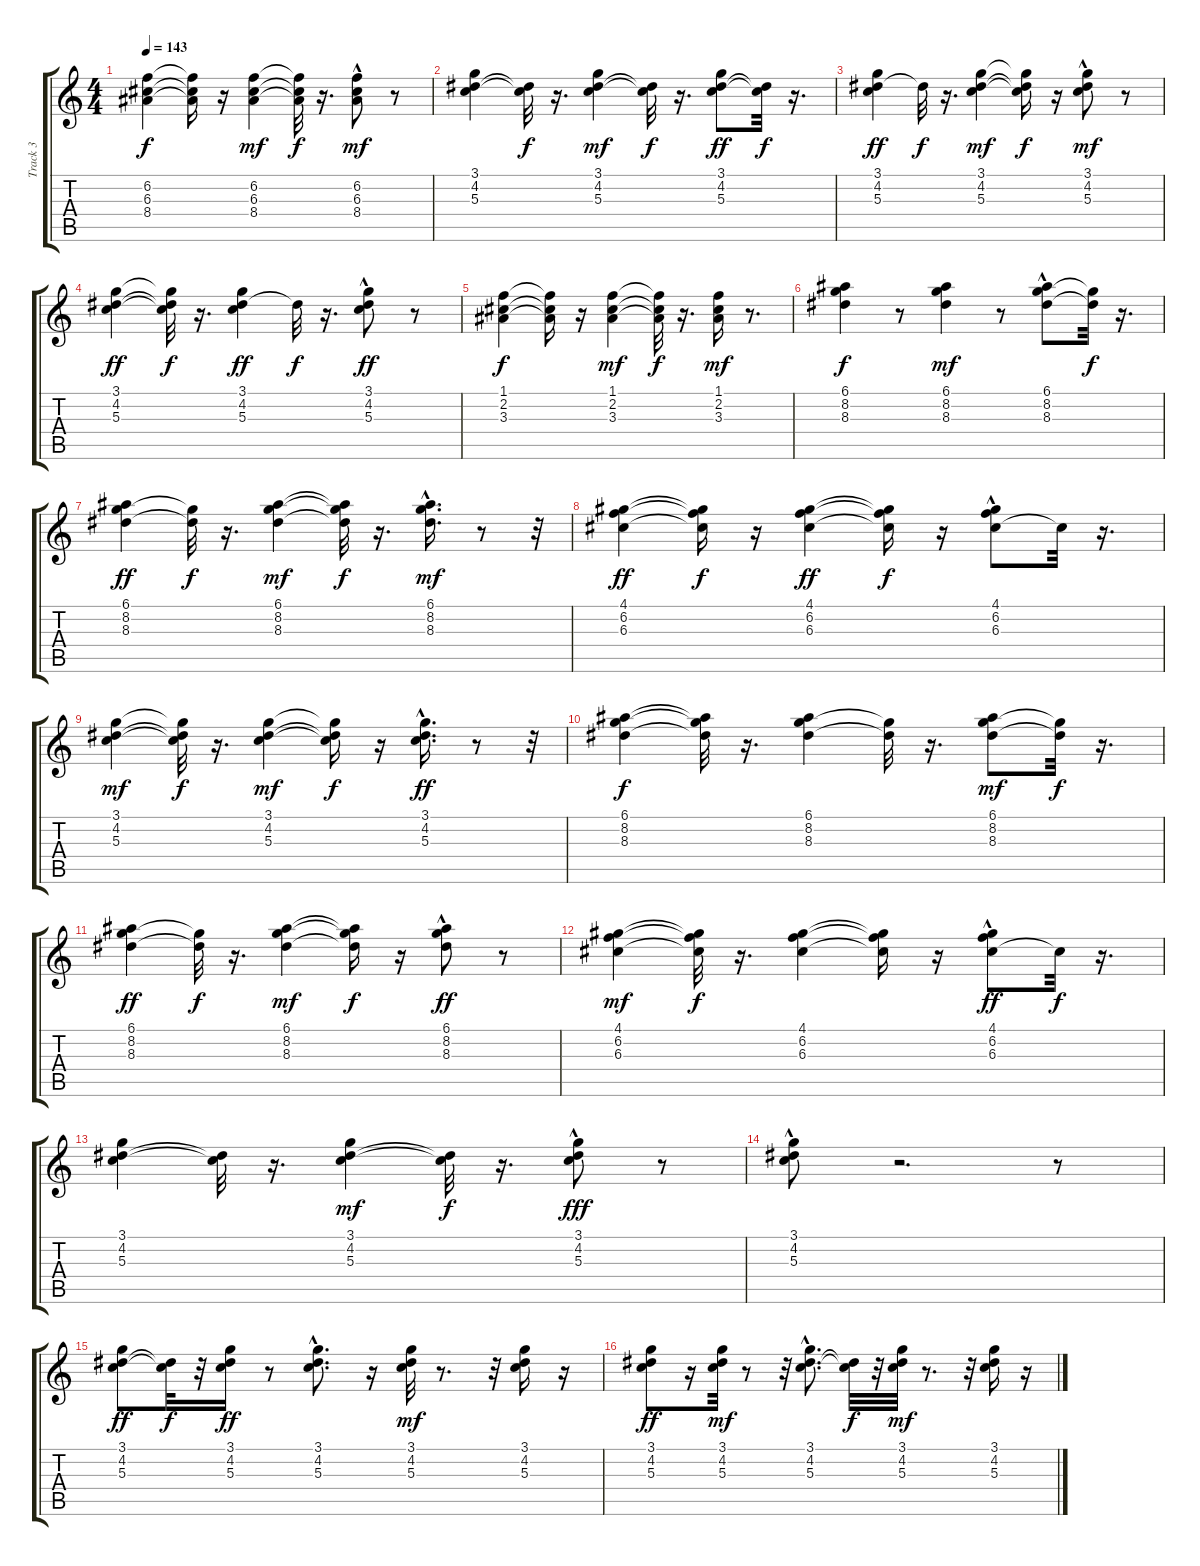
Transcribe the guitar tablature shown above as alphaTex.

\track ("Track 3" "Track 3") {instrument acousticguitarnylon}
\staff {score tabs}
\tuning (E4 B3 G3 D3 A2 E2) {hide}
\ts (4 4)
\tempo 143
\clef g2
\ks c
(6.2 6.3 8.4).4{dy f} (6.2{t} 6.3{t} 8.4{t}).16 r.16 (6.2 6.3 8.4).4{dy mf} (6.2{t} 6.3{t} 8.4{t}).32{dy f} r.16{d} (6.2 6.3 8.4{hac}).8{dy mf} r.8 |
(3.1 4.2 5.3).4 (4.2{t} 5.3{t}).32{dy f} r.16{d} (3.1 4.2 5.3).4{dy mf} (4.2{t} 5.3{t}).32{dy f} r.16{d} (3.1 4.2 5.3).8{dy ff} (4.2{t} 5.3{t}).32{dy f} r.16{d} |
(3.1 4.2 5.3).4{dy ff} 4.2{t}.32{dy f} r.16{d} (3.1 4.2 5.3).4{dy mf} (3.1{t} 4.2{t} 5.3{t}).16{dy f} r.16 (3.1{hac} 4.2 5.3).8{dy mf} r.8 |
(3.1 4.2 5.3).4{dy ff} (3.1{t} 4.2{t} 5.3{t}).32{dy f} r.16{d} (3.1 4.2 5.3).4{dy ff} 4.2{t}.32{dy f} r.16{d} (3.1 4.2{hac} 5.3).8{dy ff} r.8 |
(1.1 2.2 3.3).4{dy f} (1.1{t} 2.2{t} 3.3{t}).16 r.16 (1.1 2.2 3.3).4{dy mf} (1.1{t} 2.2{t} 3.3{t}).32{dy f} r.16{d} (1.1 2.2 3.3).16{dy mf} r.8{d} |
(6.1 8.2 8.3).4{dy f} r.8 (6.1 8.2 8.3).4{dy mf} r.8 (6.1{hac} 8.2 8.3).8 (8.2{t} 8.3{t}).32{dy f} r.16{d} |
(6.1 8.2 8.3).4{dy ff} (8.2{t} 8.3{t}).32{dy f} r.16{d} (6.1 8.2 8.3).4{dy mf} (6.1{t} 8.2{t} 8.3{t}).32{dy f} r.16{d} (6.1{hac} 8.2{hac} 8.3{hac}).16{d dy mf} r.8 r.32 |
(4.1 6.2 6.3).4{dy ff} (4.1{t} 6.2{t} 6.3{t}).16{dy f} r.16 (4.1 6.2 6.3).4{dy ff} (4.1{t} 6.2{t} 6.3{t}).16{dy f} r.16 (4.1 6.2{hac} 6.3).8 6.3{t}.32 r.16{d} |
(3.1 4.2 5.3).4{dy mf} (3.1{t} 4.2{t} 5.3{t}).32{dy f} r.16{d} (3.1 4.2 5.3).4{dy mf} (3.1{t} 4.2{t} 5.3{t}).16{dy f} r.16 (3.1{hac} 4.2{hac} 5.3{hac}).16{d dy ff} r.8 r.32 |
(6.1 8.2 8.3).4{dy f} (6.1{t} 8.2{t} 8.3{t}).32 r.16{d} (6.1 8.2 8.3).4 (8.2{t} 8.3{t}).32 r.16{d} (6.1 8.2 8.3).8{dy mf} (8.2{t} 8.3{t}).32{dy f} r.16{d} |
(6.1 8.2 8.3).4{dy ff} (8.2{t} 8.3{t}).32{dy f} r.16{d} (6.1 8.2 8.3).4{dy mf} (6.1{t} 8.2{t} 8.3{t}).16{dy f} r.16 (6.1{hac} 8.2 8.3).8{dy ff} r.8 |
(4.1 6.2 6.3).4{dy mf} (4.1{t} 6.2{t} 6.3{t}).32{dy f} r.16{d} (4.1 6.2 6.3).4 (4.1{t} 6.2{t} 6.3{t}).16 r.16 (4.1{hac} 6.2 6.3).8{dy ff} 6.3{t}.32{dy f} r.16{d} |
(3.1 4.2 5.3).4 (4.2{t} 5.3{t}).32 r.16{d} (3.1 4.2 5.3).4{dy mf} (4.2{t} 5.3{t}).32{dy f} r.16{d} (3.1{hac} 4.2{hac} 5.3).8{dy fff} r.8 |
(3.1 4.2{hac} 5.3).8 r.2{d} r.8 |
(3.1 4.2 5.3).8{dy ff} (4.2{t} 5.3{t}).32{dy f} r.32 (3.1 4.2 5.3).16{dy ff} r.8 (3.1{hac} 4.2{hac} 5.3{hac}).8{d} r.16 (3.1 4.2 5.3).32{dy mf} r.8{d} r.32 (3.1 4.2 5.3).16 r.16 |
(3.1 4.2 5.3).8{dy ff} r.16 (3.1 4.2 5.3).32{dy mf} r.8 r.32 (3.1{hac} 4.2{hac} 5.3{hac}).8{d} (4.2{t} 5.3{t}).32{dy f} r.32 (3.1 4.2 5.3).32{dy mf} r.8{d} r.32 (3.1 4.2 5.3).16 r.16
